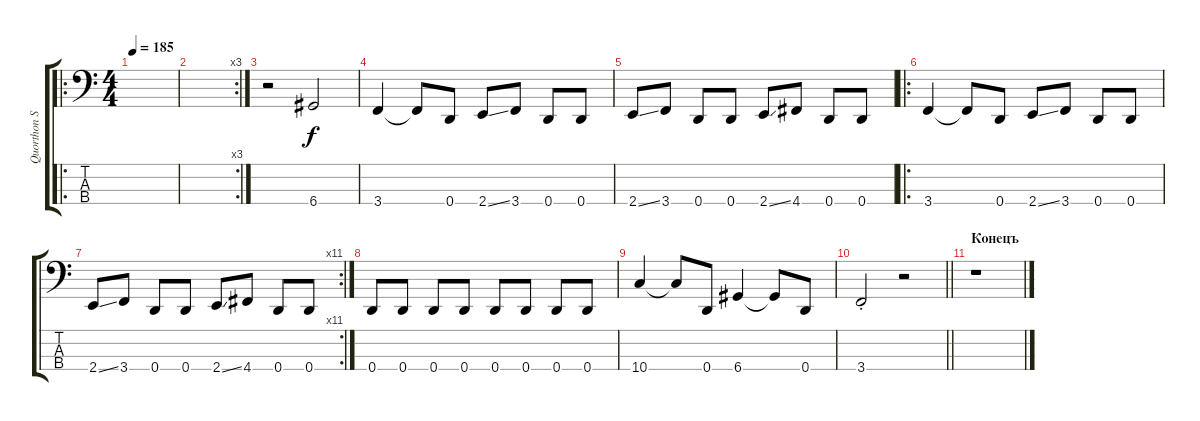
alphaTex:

\track ("Quorthon Seth" "Quorthon S") {instrument slapbass2}
\staff {score tabs}
\tuning (F2 C2 G1 D1) {hide}
\ro
\ts (4 4)
\tempo 185
\clef f4
\ks c
|
\rc 3
|
r.2 6.4.2 |
3.4.4 3.4{t}.8 0.4.8 2.4{ss}.8 3.4.8 0.4.8 0.4.8 |
2.4{ss}.8 3.4.8 0.4.8 0.4.8 2.4{ss}.8 4.4.8 0.4.8 0.4.8 |
\ro
3.4.4 3.4{t}.8 0.4.8 2.4{ss}.8 3.4.8 0.4.8 0.4.8 |
\rc 11
2.4{ss}.8 3.4.8 0.4.8 0.4.8 2.4{ss}.8 4.4.8 0.4.8 0.4.8 |
0.4.8 0.4.8 0.4.8 0.4.8 0.4.8 0.4.8 0.4.8 0.4.8 |
10.4.4 10.4{t}.8 0.4.8 6.4.4 6.4{t}.8 0.4.8 |
\barLineRight lightlight
3.4{st}.2 r.2 |
\section ("" "Конецъ")
r.1
